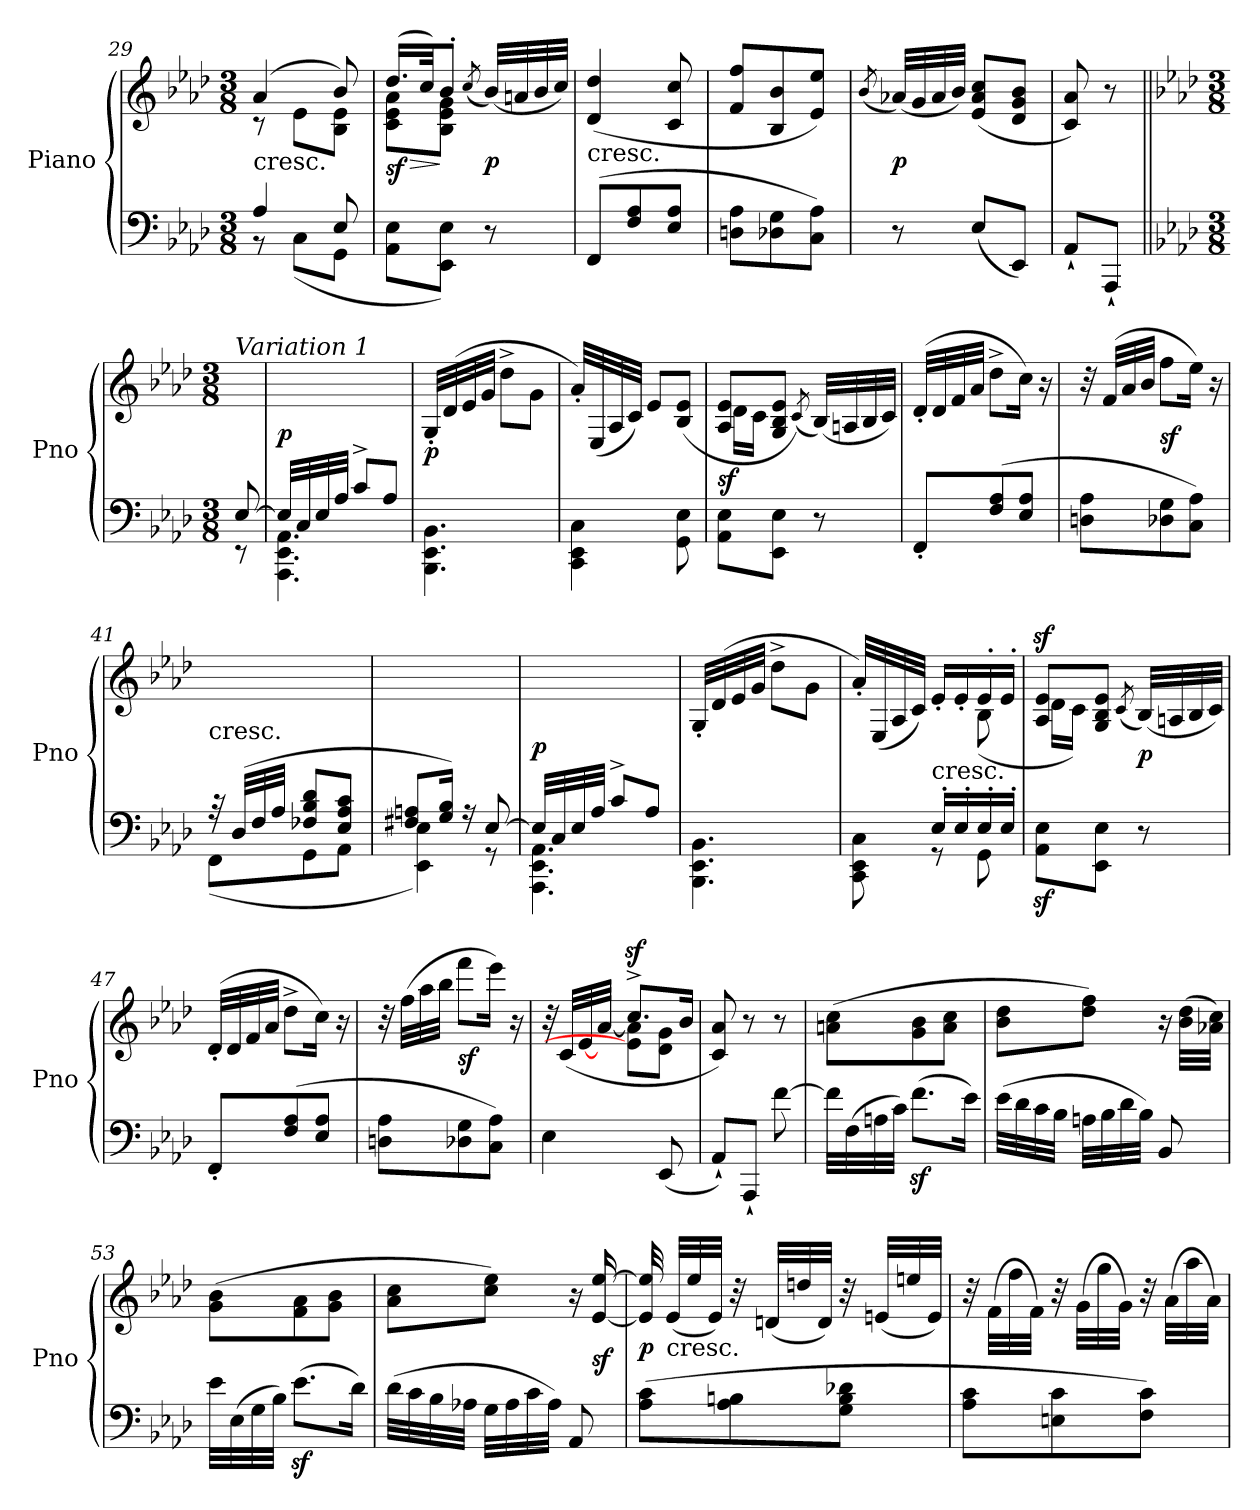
**kern	**kern	**dynam
*part1	*part1	*part1
*staff2	*staff1	*staff1/2
*I"Piano	*	*
*I'Pno	*	*
*clefF4	*clefG2	*
*k[b-e-a-d-]	*k[b-e-a-d-]	*
*A-:	*A-:	*
*M3/8	*M3/8	*
=29	=29	=29
*^	*^	*
!	!	!LO:TX:c:t=cresc.	!	!
4A-	8rBB	(4a-	8rc	.
.	(8CL	.	8e-L	.
8E-	8GGJ	8b-)	8B- 8e-J	.
*v	*v	*	*	*
=30	=30	=30	=30
8AA-\ 8E-\L	(16.dd-LL	8c 8e- 8a-L	> sf
.	32ccJK)	.	.
8EE-\ 8E-\J)	8b-'J	8B- 8e- 8gJ	]
.	(8qcc	.	.
8r	(32b-/LLL)	8ryy	p
.	32an/	.	.
.	32b-/	.	.
.	32cc/JJJ)	.	.
*	*v	*v	*
=31	=31	=31
!	!LO:TX:c:t=cresc.	!
(8FFL	(4d- 4dd-	.
8F 8A-	.	.
8E- 8A-J	8c 8cc	.
=32	=32	=32
8Dn 8A-L	8f 8ffL	.
8D-X 8G	8B- 8b-	.
8C 8A-J)	8e- 8ee-J)	.
=33	=33	=33
.	(8qb-	.
8r	(32a-XLLL)	p
.	32g	.
.	32a-	.
.	32b-JJJ)	.
(8E-L	(8e- 8a- 8ccL	.
8EE-J)	8d- 8g 8b-J	.
=34	=34	=34
8AA-`L	8c 8a-)	.
8AAA-`J	8r	.
=||	=||	=||
*k[b-e-a-d-]	*k[b-e-a-d-]	*
*M3/8	*M3/8	*
*^	*	*
!	!	!LO:TX:a:i:t=Variation 1	!
[8E-	8rEE	8ryy	.
=35	=35	=35	=35
32E-LLL]	4.AAA- 4.EE- 4.AA-	4.ryy	p
32C	.	.	.
32E-	.	.	.
32A-JJJ	.	.	.
8c^L	.	.	.
8A-J	.	.	.
*v	*v	*	*
=36	=36	=36
4.BBB-\ 4.EE-\ 4.BB-\	32G'>/LLL	p
.	(>32d-	.
.	32e-	.
.	32gJJJ	.
.	8dd-^<L	.
.	8gJ	.
=37	=37	=37
4CC\ 4EE-\ 4C\	32a-'LLL)	.
.	(32E-/	.
.	32A-/	.
.	32c/JJJ)	.
.	8e-L	.
8GG\ 8E-\	(>8B- 8e-J	.
=38	=38	=38
*	*^	*
8AA-\ 8E-\L	8A- 8e-L	16d-LL	sf
.	.	16cJJ	.
8EE-\ 8E-\J	8G 8B- 8e-J	4ryy	.
.	(8qc)	.	.
8r	(32B-LLL)	.	.
.	32An	.	.
.	32B-	.	.
.	32cJJJ)	.	.
*	*v	*v	*
=39	=39	=39
8FF'L	(32d-'LLL	.
.	32d-	.
.	32f	.
.	32a-JJJ	.
(8F 8A-	8dd-^<L	.
8E- 8A-J	16ccJk)	.
.	16r	.
=40	=40	=40
8Dn 8A-L	32r	.
.	(32fLLL	.
.	32a-	.
.	32b-JJJ	.
8D-X 8G	8ffL	sf
8C 8A-J)	16ee-Jk)	.
.	16r	.
=41	=41	=41
*^	*	*
!	!	!LO:TX:c:t=cresc.	!
32r	(8FFL	4.ryy	.
(32D-LLL	.	.	.
32F	.	.	.
32A-JJJ	.	.	.
8F-X 8B- 8d-L	8GG	.	.
8E- 8A- 8cJ	8AA-J	.	.
=42	=42	=42	=42
8F#X 8AnL	4EE- 4E-)	4.ryy	.
16G 16B-Jk)	.	.	.
16rA	.	.	.
[8E-	8rGG	.	.
=43	=43	=43	=43
32E-LLL]	4.AAA- 4.EE- 4.AA-	4.ryy	p
32C	.	.	.
32E-	.	.	.
32A-JJJ	.	.	.
8c^L	.	.	.
8A-J	.	.	.
*v	*v	*	*
=44	=44	=44
4.BBB-\ 4.EE-\ 4.BB-\	32G'>/LLL	.
.	(32d-	.
.	32e-	.
.	32gJJJ	.
.	8dd-^<L	.
.	8gJ	.
=45	=45	=45
*^	*^	*
8ryy	8CC\ 8EE-\ 8C\	32a-'LLL)	4ryy	.
.	.	(<32E-/	.	.
.	.	32A-/	.	.
.	.	32c/JJJ)	.	.
!	!	!LO:TX:c:t=cresc.	!	!
16E-'LL	8r	16e-'>LL	.	.
16E-'	.	16e-'>	.	.
16E-'	8GG	16e-'	(8B-	.
16E-'JJ	.	16e-'JJ	.	.
*v	*v	*	*	*
=46	=46	=46	=46
8AA-z\ 8E-z\L	8A-z> 8e-z>L	16d-LL	.
.	.	16cJJ)	.
8EE-\ 8E-\J	8G 8B- 8e-J	4ryy	.
.	(8qc	.	.
8r	(32B-LLL)	.	p
.	32An	.	.
.	32B-	.	.
.	32cJJJ)	.	.
*	*v	*v	*
=47	=47	=47
8FF'L	(32d-'LLL	.
.	32d-	.
.	32f	.
.	32a-JJJ	.
(8F 8A-	8dd-^L	.
8E- 8A-J	16ccJk)	.
.	16r	.
=48	=48	=48
8Dn 8A-L	32r	.
.	(32ffLLL	.
.	32aa-	.
.	32bb-JJJ	.
8D-X 8G	8fffL	sf
8C 8A-J)	16eee-Jk)	.
.	16r	.
=49	=49	=49
*	*^	*
4E-	32r	8ryy	.
.	(>32cLLL	.	.
.	[32e-	.	.
.	[32a-JJJ	.	.
.	8.ccz>^L	8e-] 8a-]L	.
(8EE-	.	8d- 8gJ	.
.	16b-Jk	.	.
*	*v	*v	*
=50	=50	=50
8AA-`L)	8c 8a-)	.
8AAA-`J	8r	.
[8f	8r	.
=51	=51	=51
32fLLL]	(8an\ 8cc\L	.
(32F	.	.
32An	.	.
32cJJJ)	.	.
(8.fzL	8g\ 8b-\	.
.	8a\ 8cc\J	.
16e-Jk)	.	.
=52	=52	=52
(32e-LLL	8b- 8dd-L	.
32d-	.	.
32c	.	.
32B-JJJ	.	.
32AnLLL	8dd- 8ffJ)	.
32B-	.	.
32d-	.	.
32B-JJJ)	.	.
8BB-	16r	.
.	(32b- 32dd-LLL	.
.	32a-X 32ccJJJ)	.
=53	=53	=53
32e-LLL	(8g\ 8b-\L	.
(32E-	.	.
32G	.	.
32B-JJJ)	.	.
(8.e-zL	8f\ 8a-\	.
.	8g\ 8b-\J	.
16d-Jk)	.	.
=54	=54	=54
(32d-LLL	8a- 8ccL	.
32c	.	.
32B-	.	.
32A-XJJJ	.	.
32GLLL	8cc 8ee-J)	.
32A-	.	.
32c	.	.
32A-JJJ)	.	.
8AA-	16r	.
.	[16e- [16ee-	sf
=55	=55	=55
(8A- 8cL	32e-] 32ee-]	p
!	!LO:TX:c:t=cresc.	!
.	(32e-LLL	.
.	32ee-	.
.	32e-JJJ)	.
8A- 8Bn	32r	.
.	(32dnLLL	.
.	32ddn	.
.	32dJJJ)	.
8G 8B 8d-XJ	32r	.
.	(32enLLL	.
.	32een	.
.	32eJJJ)	.
=56	=56	=56
8A- 8cL	32r	.
.	(32f\LLL	.
.	32ff\	.
.	32f\JJJ)	.
8En 8c	32r	.
.	(32gLLL	.
.	32gg	.
.	32gJJJ)	.
8F 8cJ)	32r	.
.	(32a-LLL	.
.	32aa-	.
.	32a-JJJ)	.
=	=	=
*-	*-	*-
